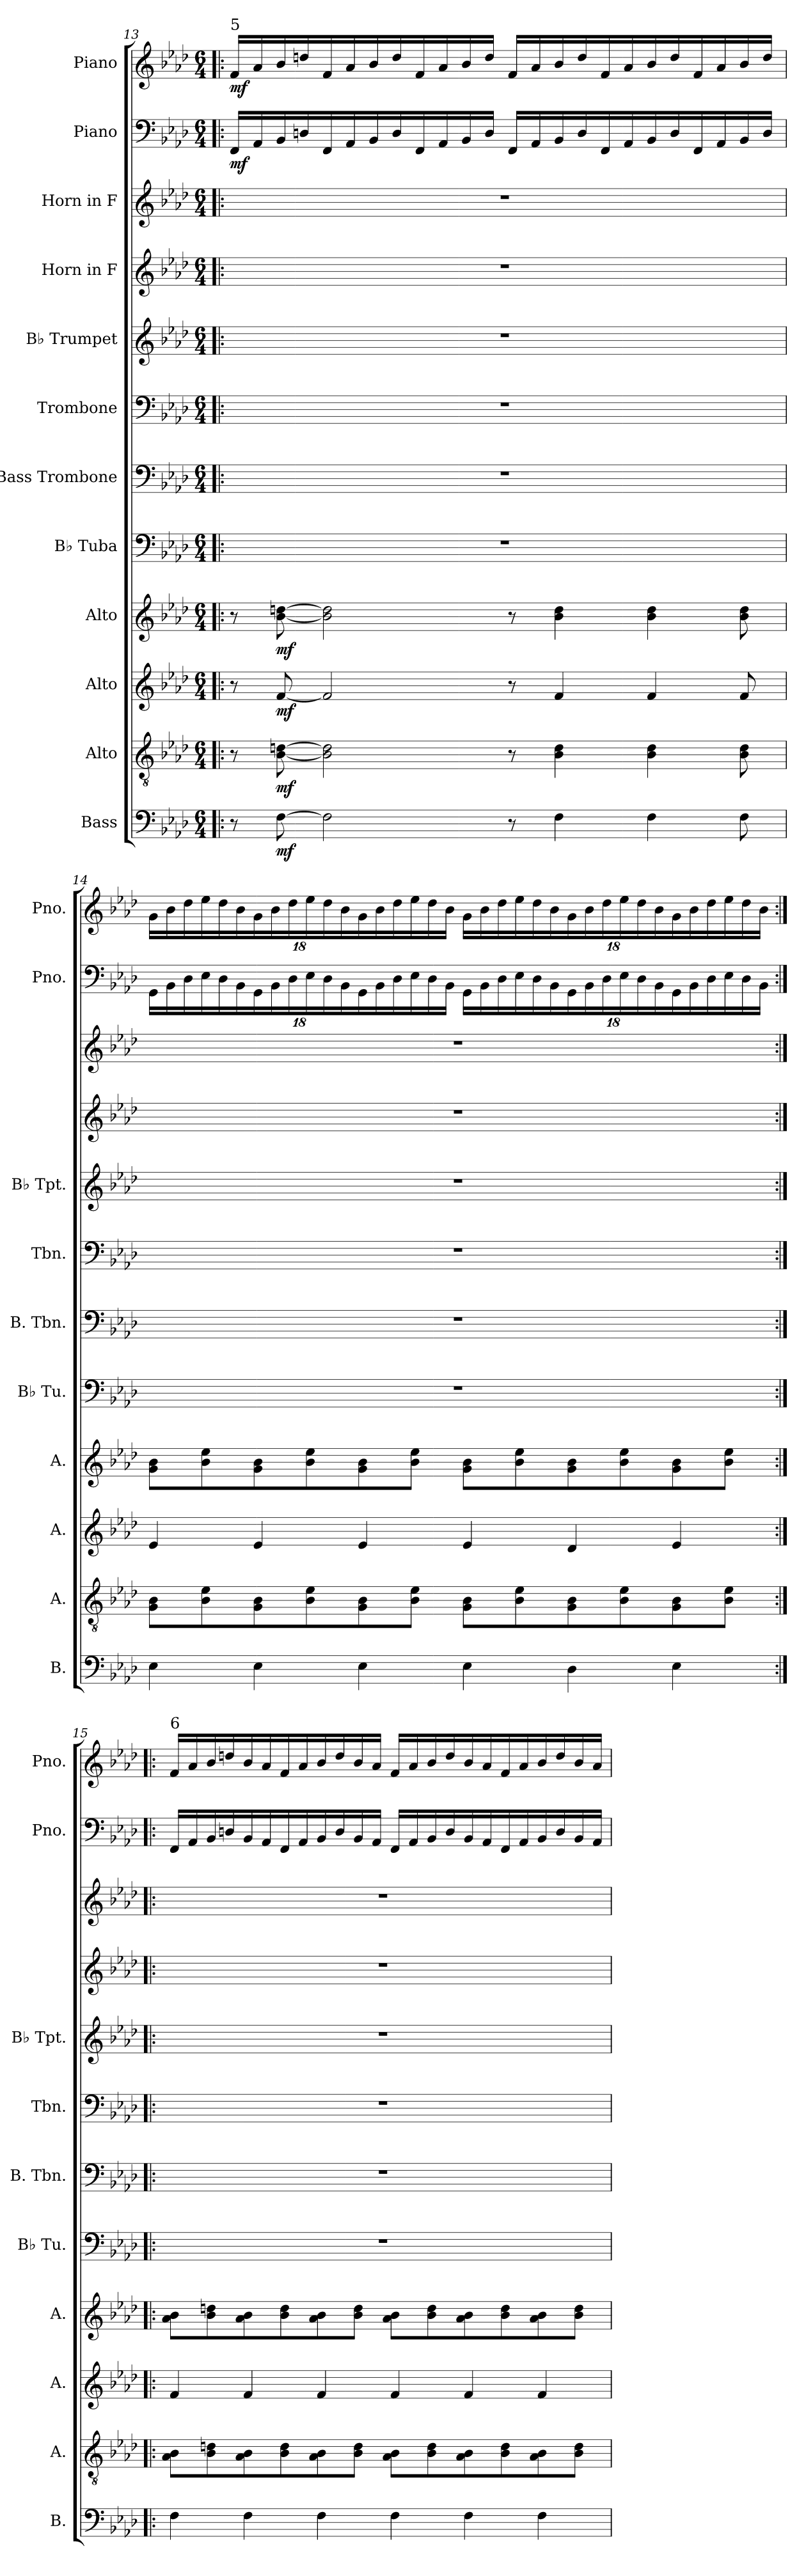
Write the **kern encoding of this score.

**kern	**dynam	**kern	**dynam	**kern	**dynam	**kern	**dynam	**kern	**kern	**kern	**kern	**kern	**kern	**kern	**dynam	**kern	**dynam
*part12	*part12	*part11	*part11	*part10	*part10	*part9	*part9	*part8	*part7	*part6	*part5	*part4	*part3	*part2	*part2	*part1	*part1
*staff12	*staff12	*staff11	*staff11	*staff10	*staff10	*staff9	*staff9	*staff8	*staff7	*staff6	*staff5	*staff4	*staff3	*staff2	*staff2	*staff1	*staff1
*I"Bass	*	*I"Alto	*	*I"Alto	*	*I"Alto	*	*I"B♭ Tuba	*I"Bass Trombone	*I"Trombone	*I"B♭ Trumpet	*I"Horn in F	*I"Horn in F	*I"Piano	*	*I"Piano	*
*I'B.	*	*I'A.	*	*I'A.	*	*I'A.	*	*I'B♭ Tu.	*I'B. Tbn.	*I'Tbn.	*I'B♭ Tpt.	*	*	*I'Pno.	*	*I'Pno.	*
!!LO:PB:g=z
*clefF4	*	*clefGv2	*	*clefG2	*	*clefG2	*	*clefF4	*clefF4	*clefF4	*clefG2	*clefG2	*clefG2	*clefF4	*	*clefG2	*
*	*	*	*	*	*	*	*	*	*	*	*ITrd1c2	*ITrd4c7	*ITrd4c7	*	*	*	*
*k[b-e-a-d-]	*	*k[b-e-a-d-]	*	*k[b-e-a-d-]	*	*k[b-e-a-d-]	*	*k[b-e-a-d-]	*k[b-e-a-d-]	*k[b-e-a-d-]	*k[b-e-a-d-g-c-]	*k[b-e-a-d-g-]	*k[b-e-a-d-g-]	*k[b-e-a-d-]	*	*k[b-e-a-d-]	*
*M6/4	*	*M6/4	*	*M6/4	*	*M6/4	*	*M6/4	*M6/4	*M6/4	*M6/4	*M6/4	*M6/4	*M6/4	*	*M6/4	*
=13!|:	=13!|:	=13!|:	=13!|:	=13!|:	=13!|:	=13!|:	=13!|:	=13!|:	=13!|:	=13!|:	=13!|:	=13!|:	=13!|:	=13!|:	=13!|:	=13!|:	=13!|:
!	!	!	!	!	!	!	!	!	!	!	!	!	!	!	!	!LO:TX:a:t=5	!
!	!	!	!	!	!	!	!	!	!	!	!	!	!	!	!LO:DY:b	!	!LO:DY:b
8r	.	8r	.	8r	.	8r	.	1.r	1.r	1.r	1.r	1.r	1.r	16FF/LL	mf	16f/LL	mf
.	.	.	.	.	.	.	.	.	.	.	.	.	.	16AA-/	.	16a-/	.
!	!LO:DY:b	!	!LO:DY:b	!	!LO:DY:b	!	!LO:DY:b	!	!	!	!	!	!	!	!	!	!
[8F\	mf	[8B-\ [8dn\	mf	[8f/	mf	[8b-\ [8ddn\	mf	.	.	.	.	.	.	16BB-/	.	16b-/	.
.	.	.	.	.	.	.	.	.	.	.	.	.	.	16Dn/	.	16ddn/	.
2F\]	.	2B-\] 2d\]	.	2f/]	.	2b-\] 2dd\]	.	.	.	.	.	.	.	16FF/	.	16f/	.
.	.	.	.	.	.	.	.	.	.	.	.	.	.	16AA-/	.	16a-/	.
.	.	.	.	.	.	.	.	.	.	.	.	.	.	16BB-/	.	16b-/	.
.	.	.	.	.	.	.	.	.	.	.	.	.	.	16D/	.	16dd/	.
.	.	.	.	.	.	.	.	.	.	.	.	.	.	16FF/	.	16f/	.
.	.	.	.	.	.	.	.	.	.	.	.	.	.	16AA-/	.	16a-/	.
.	.	.	.	.	.	.	.	.	.	.	.	.	.	16BB-/	.	16b-/	.
.	.	.	.	.	.	.	.	.	.	.	.	.	.	16D/JJ	.	16dd/JJ	.
8r	.	8r	.	8r	.	8r	.	.	.	.	.	.	.	16FF/LL	.	16f/LL	.
.	.	.	.	.	.	.	.	.	.	.	.	.	.	16AA-/	.	16a-/	.
4F\	.	4B-\ 4d\	.	4f/	.	4b-\ 4dd\	.	.	.	.	.	.	.	16BB-/	.	16b-/	.
.	.	.	.	.	.	.	.	.	.	.	.	.	.	16D/	.	16dd/	.
.	.	.	.	.	.	.	.	.	.	.	.	.	.	16FF/	.	16f/	.
.	.	.	.	.	.	.	.	.	.	.	.	.	.	16AA-/	.	16a-/	.
4F\	.	4B-\ 4d\	.	4f/	.	4b-\ 4dd\	.	.	.	.	.	.	.	16BB-/	.	16b-/	.
.	.	.	.	.	.	.	.	.	.	.	.	.	.	16D/	.	16dd/	.
.	.	.	.	.	.	.	.	.	.	.	.	.	.	16FF/	.	16f/	.
.	.	.	.	.	.	.	.	.	.	.	.	.	.	16AA-/	.	16a-/	.
8F\	.	8B-\ 8d\	.	8f/	.	8b-\ 8dd\	.	.	.	.	.	.	.	16BB-/	.	16b-/	.
.	.	.	.	.	.	.	.	.	.	.	.	.	.	16D/JJ	.	16dd/JJ	.
!!LO:PB:g=z
=14	=14	=14	=14	=14	=14	=14	=14	=14	=14	=14	=14	=14	=14	=14	=14	=14	=14
*	*	*	*	*	*	*	*	*	*	*	*	*	*	*Xbrackettup	*	*Xbrackettup	*
4E-\	.	8G\ 8B-\L	.	4e-/	.	8g\ 8b-\L	.	1.r	1.r	1.r	1.r	1.r	1.r	24GG\LL	.	24g\LL	.
.	.	.	.	.	.	.	.	.	.	.	.	.	.	24BB-\	.	24b-\	.
.	.	.	.	.	.	.	.	.	.	.	.	.	.	24D-\	.	24dd-\	.
.	.	8B-\ 8e-\	.	.	.	8b-\ 8ee-\	.	.	.	.	.	.	.	24E-\	.	24ee-\	.
.	.	.	.	.	.	.	.	.	.	.	.	.	.	24D-\	.	24dd-\	.
.	.	.	.	.	.	.	.	.	.	.	.	.	.	24BB-\	.	24b-\	.
4E-\	.	8G\ 8B-\	.	4e-/	.	8g\ 8b-\	.	.	.	.	.	.	.	24GG\	.	24g\	.
.	.	.	.	.	.	.	.	.	.	.	.	.	.	24BB-\	.	24b-\	.
.	.	.	.	.	.	.	.	.	.	.	.	.	.	24D-\	.	24dd-\	.
.	.	8B-\ 8e-\	.	.	.	8b-\ 8ee-\	.	.	.	.	.	.	.	24E-\	.	24ee-\	.
.	.	.	.	.	.	.	.	.	.	.	.	.	.	24D-\	.	24dd-\	.
.	.	.	.	.	.	.	.	.	.	.	.	.	.	24BB-\	.	24b-\	.
4E-\	.	8G\ 8B-\	.	4e-/	.	8g\ 8b-\	.	.	.	.	.	.	.	24GG\	.	24g\	.
.	.	.	.	.	.	.	.	.	.	.	.	.	.	24BB-\	.	24b-\	.
.	.	.	.	.	.	.	.	.	.	.	.	.	.	24D-\	.	24dd-\	.
.	.	8B-\ 8e-\J	.	.	.	8b-\ 8ee-\J	.	.	.	.	.	.	.	24E-\	.	24ee-\	.
.	.	.	.	.	.	.	.	.	.	.	.	.	.	24D-\	.	24dd-\	.
.	.	.	.	.	.	.	.	.	.	.	.	.	.	24BB-\JJ	.	24b-\JJ	.
4E-\	.	8G\ 8B-\L	.	4e-/	.	8g\ 8b-\L	.	.	.	.	.	.	.	24GG\LL	.	24g\LL	.
.	.	.	.	.	.	.	.	.	.	.	.	.	.	24BB-\	.	24b-\	.
.	.	.	.	.	.	.	.	.	.	.	.	.	.	24D-\	.	24dd-\	.
.	.	8B-\ 8e-\	.	.	.	8b-\ 8ee-\	.	.	.	.	.	.	.	24E-\	.	24ee-\	.
.	.	.	.	.	.	.	.	.	.	.	.	.	.	24D-\	.	24dd-\	.
.	.	.	.	.	.	.	.	.	.	.	.	.	.	24BB-\	.	24b-\	.
4D-\	.	8G\ 8B-\	.	4d-/	.	8g\ 8b-\	.	.	.	.	.	.	.	24GG\	.	24g\	.
.	.	.	.	.	.	.	.	.	.	.	.	.	.	24BB-\	.	24b-\	.
.	.	.	.	.	.	.	.	.	.	.	.	.	.	24D-\	.	24dd-\	.
.	.	8B-\ 8e-\	.	.	.	8b-\ 8ee-\	.	.	.	.	.	.	.	24E-\	.	24ee-\	.
.	.	.	.	.	.	.	.	.	.	.	.	.	.	24D-\	.	24dd-\	.
.	.	.	.	.	.	.	.	.	.	.	.	.	.	24BB-\	.	24b-\	.
4E-\	.	8G\ 8B-\	.	4e-/	.	8g\ 8b-\	.	.	.	.	.	.	.	24GG\	.	24g\	.
.	.	.	.	.	.	.	.	.	.	.	.	.	.	24BB-\	.	24b-\	.
.	.	.	.	.	.	.	.	.	.	.	.	.	.	24D-\	.	24dd-\	.
.	.	8B-\ 8e-\J	.	.	.	8b-\ 8ee-\J	.	.	.	.	.	.	.	24E-\	.	24ee-\	.
.	.	.	.	.	.	.	.	.	.	.	.	.	.	24D-\	.	24dd-\	.
.	.	.	.	.	.	.	.	.	.	.	.	.	.	24BB-\JJ	.	24b-\JJ	.
!!LO:PB:g=z
=15:|!|:	=15:|!|:	=15:|!|:	=15:|!|:	=15:|!|:	=15:|!|:	=15:|!|:	=15:|!|:	=15:|!|:	=15:|!|:	=15:|!|:	=15:|!|:	=15:|!|:	=15:|!|:	=15:|!|:	=15:|!|:	=15:|!|:	=15:|!|:
!	!	!	!	!	!	!	!	!	!	!	!	!	!	!	!	!LO:TX:a:t=6	!
4F\	.	8A-\ 8B-\L	.	4f/	.	8a-\ 8b-\L	.	1.r	1.r	1.r	1.r	1.r	1.r	16FF/LL	.	16f/LL	.
.	.	.	.	.	.	.	.	.	.	.	.	.	.	16AA-/	.	16a-/	.
.	.	8B-\ 8dn\	.	.	.	8b-\ 8ddn\	.	.	.	.	.	.	.	16BB-/	.	16b-/	.
.	.	.	.	.	.	.	.	.	.	.	.	.	.	16Dn/	.	16ddn/	.
4F\	.	8A-\ 8B-\	.	4f/	.	8a-\ 8b-\	.	.	.	.	.	.	.	16BB-/	.	16b-/	.
.	.	.	.	.	.	.	.	.	.	.	.	.	.	16AA-/	.	16a-/	.
.	.	8B-\ 8d\	.	.	.	8b-\ 8dd\	.	.	.	.	.	.	.	16FF/	.	16f/	.
.	.	.	.	.	.	.	.	.	.	.	.	.	.	16AA-/	.	16a-/	.
4F\	.	8A-\ 8B-\	.	4f/	.	8a-\ 8b-\	.	.	.	.	.	.	.	16BB-/	.	16b-/	.
.	.	.	.	.	.	.	.	.	.	.	.	.	.	16D/	.	16dd/	.
.	.	8B-\ 8d\J	.	.	.	8b-\ 8dd\J	.	.	.	.	.	.	.	16BB-/	.	16b-/	.
.	.	.	.	.	.	.	.	.	.	.	.	.	.	16AA-/JJ	.	16a-/JJ	.
4F\	.	8A-\ 8B-\L	.	4f/	.	8a-\ 8b-\L	.	.	.	.	.	.	.	16FF/LL	.	16f/LL	.
.	.	.	.	.	.	.	.	.	.	.	.	.	.	16AA-/	.	16a-/	.
.	.	8B-\ 8d\	.	.	.	8b-\ 8dd\	.	.	.	.	.	.	.	16BB-/	.	16b-/	.
.	.	.	.	.	.	.	.	.	.	.	.	.	.	16D/	.	16dd/	.
4F\	.	8A-\ 8B-\	.	4f/	.	8a-\ 8b-\	.	.	.	.	.	.	.	16BB-/	.	16b-/	.
.	.	.	.	.	.	.	.	.	.	.	.	.	.	16AA-/	.	16a-/	.
.	.	8B-\ 8d\	.	.	.	8b-\ 8dd\	.	.	.	.	.	.	.	16FF/	.	16f/	.
.	.	.	.	.	.	.	.	.	.	.	.	.	.	16AA-/	.	16a-/	.
4F\	.	8A-\ 8B-\	.	4f/	.	8a-\ 8b-\	.	.	.	.	.	.	.	16BB-/	.	16b-/	.
.	.	.	.	.	.	.	.	.	.	.	.	.	.	16D/	.	16dd/	.
.	.	8B-\ 8d\J	.	.	.	8b-\ 8dd\J	.	.	.	.	.	.	.	16BB-/	.	16b-/	.
.	.	.	.	.	.	.	.	.	.	.	.	.	.	16AA-/JJ	.	16a-/JJ	.
=	=	=	=	=	=	=	=	=	=	=	=	=	=	=	=	=	=
*-	*-	*-	*-	*-	*-	*-	*-	*-	*-	*-	*-	*-	*-	*-	*-	*-	*-
